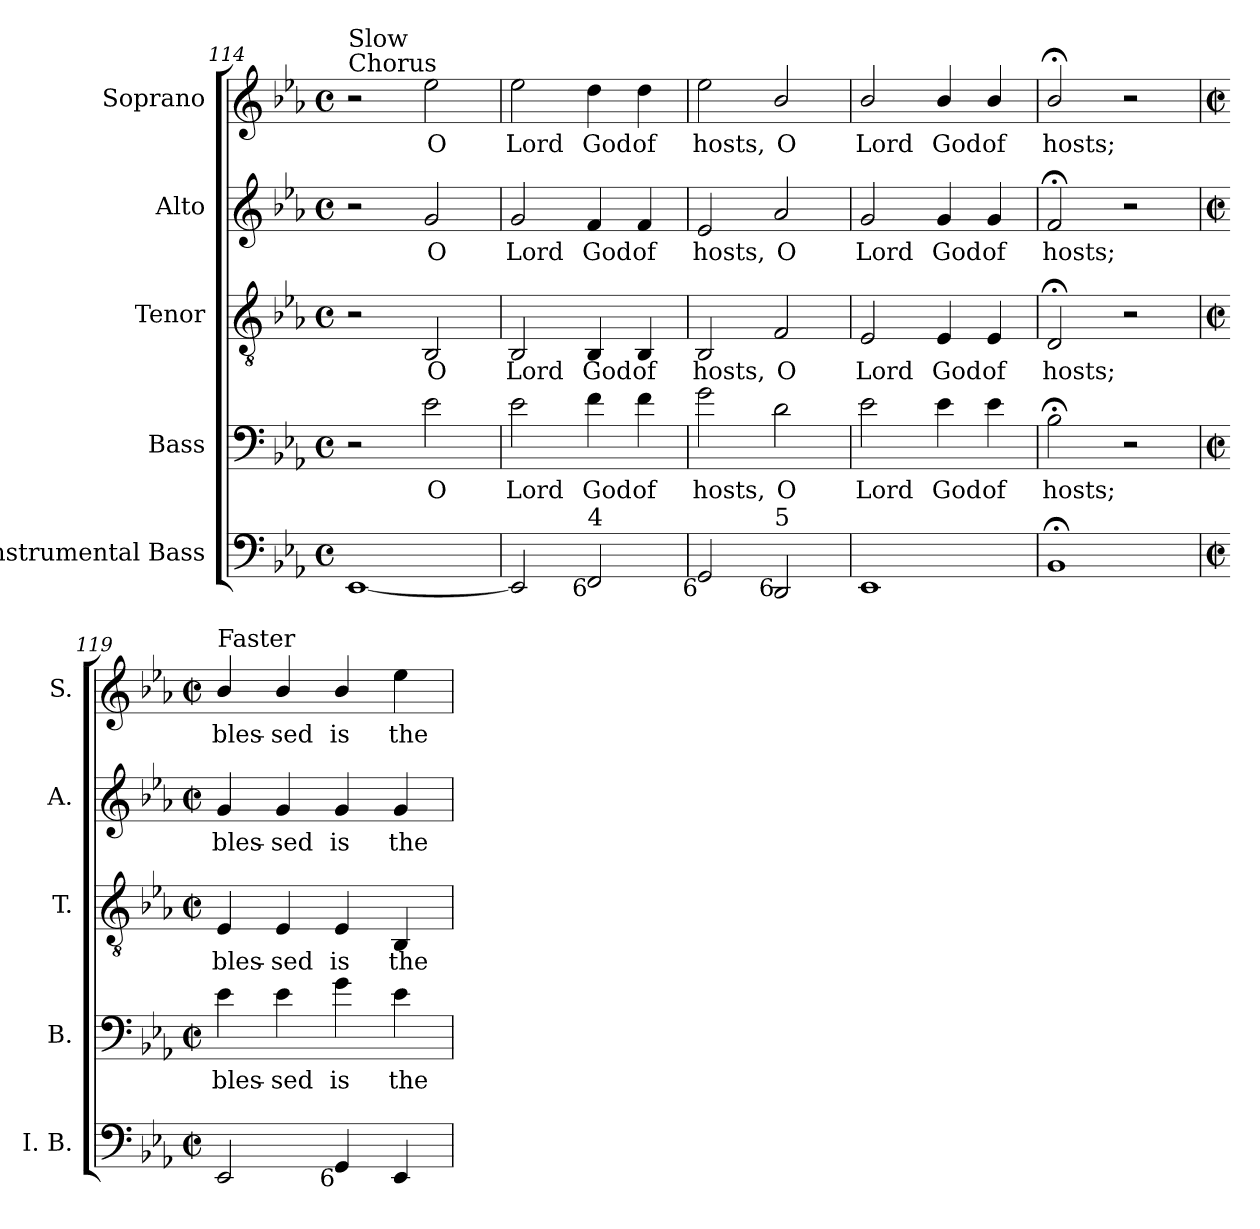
**kern	**kern	**text	**kern	**text	**kern	**text	**kern	**text
*part5	*part4	*part4	*part3	*part3	*part2	*part2	*part1	*part1
*staff5	*staff4	*staff4	*staff3	*staff3	*staff2	*staff2	*staff1	*staff1
*I"Instrumental Bass	*I"Bass	*	*I"Tenor	*	*I"Alto	*	*I"Soprano	*
*I'I. B.	*I'B.	*	*I'T.	*	*I'A.	*	*I'S.	*
!!LO:LB:g=z
*clefF4	*clefF4	*	*clefGv2	*	*clefG2	*	*clefG2	*
*	*ITrd8c14	*	*	*	*	*	*	*
*k[b-e-a-]	*k[b-e-a-]	*	*k[b-e-a-]	*	*k[b-e-a-]	*	*k[b-e-a-]	*
*E-:	*E-:	*	*E-:	*	*E-:	*	*E-:	*
*M4/4	*M4/4	*	*M4/4	*	*M4/4	*	*M4/4	*
*met(c)	*met(c)	*	*met(c)	*	*met(c)	*	*met(c)	*
=114	=114	=114	=114	=114	=114	=114	=114	=114
!	!	!	!	!	!	!	!LO:TX:a:t=Chorus	!
!	!	!	!	!	!	!	!LO:TX:t=Slow	!
[1EE-i	2r	.	2r	.	2r	.	2r	.
!	!	!LO:LY:b:color=#000000	!	!	!	!	!	!
!	!	!	!	!LO:LY:b:color=#000000	!	!	!	!
!	!	!	!	!	!	!LO:LY:b:color=#000000	!	!
!	!	!	!	!	!	!	!	!LO:LY:b:color=#000000
.	2E-i\	O	2BB-i/	O	2gi/	O	2ee-i\	O
=115	=115	=115	=115	=115	=115	=115	=115	=115
!	!	!LO:LY:b:color=#000000	!	!	!	!	!	!
!	!	!	!	!LO:LY:b:color=#000000	!	!	!	!
!	!	!	!	!	!	!LO:LY:b:color=#000000	!	!
!	!	!	!	!	!	!	!	!LO:LY:b:color=#000000
2EE-i/]	2E-i\	Lord	2BB-i/	Lord	2gi/	Lord	2ee-i\	Lord
!	!	!LO:LY:b:color=#000000	!	!	!	!	!	!
!	!	!	!	!LO:LY:b:color=#000000	!	!	!	!
!	!	!	!	!	!	!LO:LY:b:color=#000000	!	!
!LO:TX:b:rj:t=6	!	!	!	!	!	!	!	!
!LO:TX:t=4	!	!	!	!	!	!	!	!
!	!	!	!	!	!	!	!	!LO:LY:b:color=#000000
2FFi/	4Fi\	God	4BB-i/	God	4fi/	God	4ddi\	God
!	!	!LO:LY:b:color=#000000	!	!	!	!	!	!
!	!	!	!	!LO:LY:b:color=#000000	!	!	!	!
!	!	!	!	!	!	!LO:LY:b:color=#000000	!	!
!	!	!	!	!	!	!	!	!LO:LY:b:color=#000000
.	4Fi\	of	4BB-i/	of	4fi/	of	4ddi\	of
=116	=116	=116	=116	=116	=116	=116	=116	=116
!	!	!LO:LY:b:color=#000000	!	!	!	!	!	!
!	!	!	!	!LO:LY:b:color=#000000	!	!	!	!
!	!	!	!	!	!	!LO:LY:b:color=#000000	!	!
!LO:TX:b:rj:t=6	!	!	!	!	!	!	!	!
!	!	!	!	!	!	!	!	!LO:LY:b:color=#000000
2GGi/	2Gi\	hosts,	2BB-i/	hosts,	2e-i/	hosts,	2ee-i\	hosts,
!	!	!LO:LY:b:color=#000000	!	!	!	!	!	!
!	!	!	!	!LO:LY:b:color=#000000	!	!	!	!
!	!	!	!	!	!	!LO:LY:b:color=#000000	!	!
!LO:TX:b:rj:t=6	!	!	!	!	!	!	!	!
!LO:TX:t=5	!	!	!	!	!	!	!	!
!	!	!	!	!	!	!	!	!LO:LY:b:color=#000000
2DDi/	2Di\	O	2Fi/	O	2a-i/	O	2b-i/	O
=117	=117	=117	=117	=117	=117	=117	=117	=117
!	!	!LO:LY:b:color=#000000	!	!	!	!	!	!
!	!	!	!	!LO:LY:b:color=#000000	!	!	!	!
!	!	!	!	!	!	!LO:LY:b:color=#000000	!	!
!	!	!	!	!	!	!	!	!LO:LY:b:color=#000000
1EE-i	2E-i\	Lord	2E-i/	Lord	2gi/	Lord	2b-i/	Lord
!	!	!LO:LY:b:color=#000000	!	!	!	!	!	!
!	!	!	!	!LO:LY:b:color=#000000	!	!	!	!
!	!	!	!	!	!	!LO:LY:b:color=#000000	!	!
!	!	!	!	!	!	!	!	!LO:LY:b:color=#000000
.	4E-i\	God	4E-i/	God	4gi/	God	4b-i/	God
!	!	!LO:LY:b:color=#000000	!	!	!	!	!	!
!	!	!	!	!LO:LY:b:color=#000000	!	!	!	!
!	!	!	!	!	!	!LO:LY:b:color=#000000	!	!
!	!	!	!	!	!	!	!	!LO:LY:b:color=#000000
.	4E-i\	of	4E-i/	of	4gi/	of	4b-i/	of
=118	=118	=118	=118	=118	=118	=118	=118	=118
!	!	!LO:LY:b:color=#000000	!	!	!	!	!	!
!	!	!	!	!LO:LY:b:color=#000000	!	!	!	!
!	!	!	!	!	!	!LO:LY:b:color=#000000	!	!
!	!	!	!	!	!	!	!	!LO:LY:b:color=#000000
1BB-;i	2BB-;i\	hosts;	2D;i/	hosts;	2f;i/	hosts;	2b-;i/	hosts;
.	2r	.	2r	.	2r	.	2r	.
=119	=119	=119	=119	=119	=119	=119	=119	=119
*M2/2	*M2/2	*	*M2/2	*	*M2/2	*	*M2/2	*
*met(c|)	*met(c|)	*	*met(c|)	*	*met(c|)	*	*met(c|)	*
!	!	!LO:LY:b:color=#000000	!	!	!	!	!	!
!	!	!	!	!LO:LY:b:color=#000000	!	!	!	!
!	!	!	!	!	!	!LO:LY:b:color=#000000	!	!
!	!	!	!	!	!	!	!LO:TX:a:t=Faster	!
!	!	!	!	!	!	!	!	!LO:LY:b:color=#000000
2EE-i/	4E-i\	bles-	4E-i/	bles-	4gi/	bles-	4b-i/	bles-
!	!	!LO:LY:b:color=#000000	!	!	!	!	!	!
!	!	!	!	!LO:LY:b:color=#000000	!	!	!	!
!	!	!	!	!	!	!LO:LY:b:color=#000000	!	!
!	!	!	!	!	!	!	!	!LO:LY:b:color=#000000
.	4E-i\	-sed	4E-i/	-sed	4gi/	-sed	4b-i/	-sed
!	!	!LO:LY:b:color=#000000	!	!	!	!	!	!
!	!	!	!	!LO:LY:b:color=#000000	!	!	!	!
!	!	!	!	!	!	!LO:LY:b:color=#000000	!	!
!LO:TX:b:rj:t=6	!	!	!	!	!	!	!	!
!	!	!	!	!	!	!	!	!LO:LY:b:color=#000000
4GGi/	4Gi\	is	4E-i/	is	4gi/	is	4b-i/	is
!	!	!LO:LY:b:color=#000000	!	!	!	!	!	!
!	!	!	!	!LO:LY:b:color=#000000	!	!	!	!
!	!	!	!	!	!	!LO:LY:b:color=#000000	!	!
!	!	!	!	!	!	!	!	!LO:LY:b:color=#000000
4EE-i/	4E-i\	the	4BB-i/	the	4gi/	the	4ee-i\	the
=	=	=	=	=	=	=	=	=
*-	*-	*-	*-	*-	*-	*-	*-	*-
